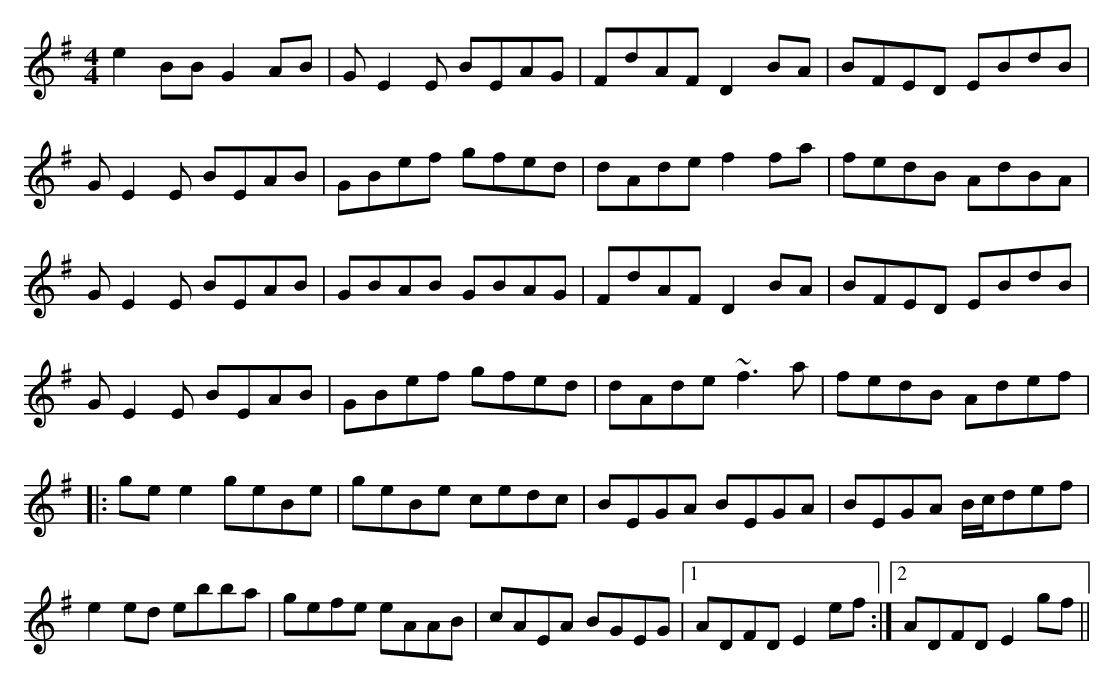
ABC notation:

X:1
M:4/4
K:Emin
e2BB G2 AB|GE2E BEAG|FdAF D2 BA|BFED EBdB|
GE2E BEAB|GBef gfed|dAde f2 fa|fedB AdBA|
GE2E BEAB|GBAB GBAG|FdAF D2 BA|BFED EBdB|
GE2E BEAB|GBef gfed|dAde ~f3a|fedB Adef|
|:ge e2 geBe|geBe cedc|BEGA BEGA|BEGA B/c/def|
e2 ed ebba|gefe eAAB|cAEA BGEG|1 ADFD E2ef:|2 ADFD E2gf||
